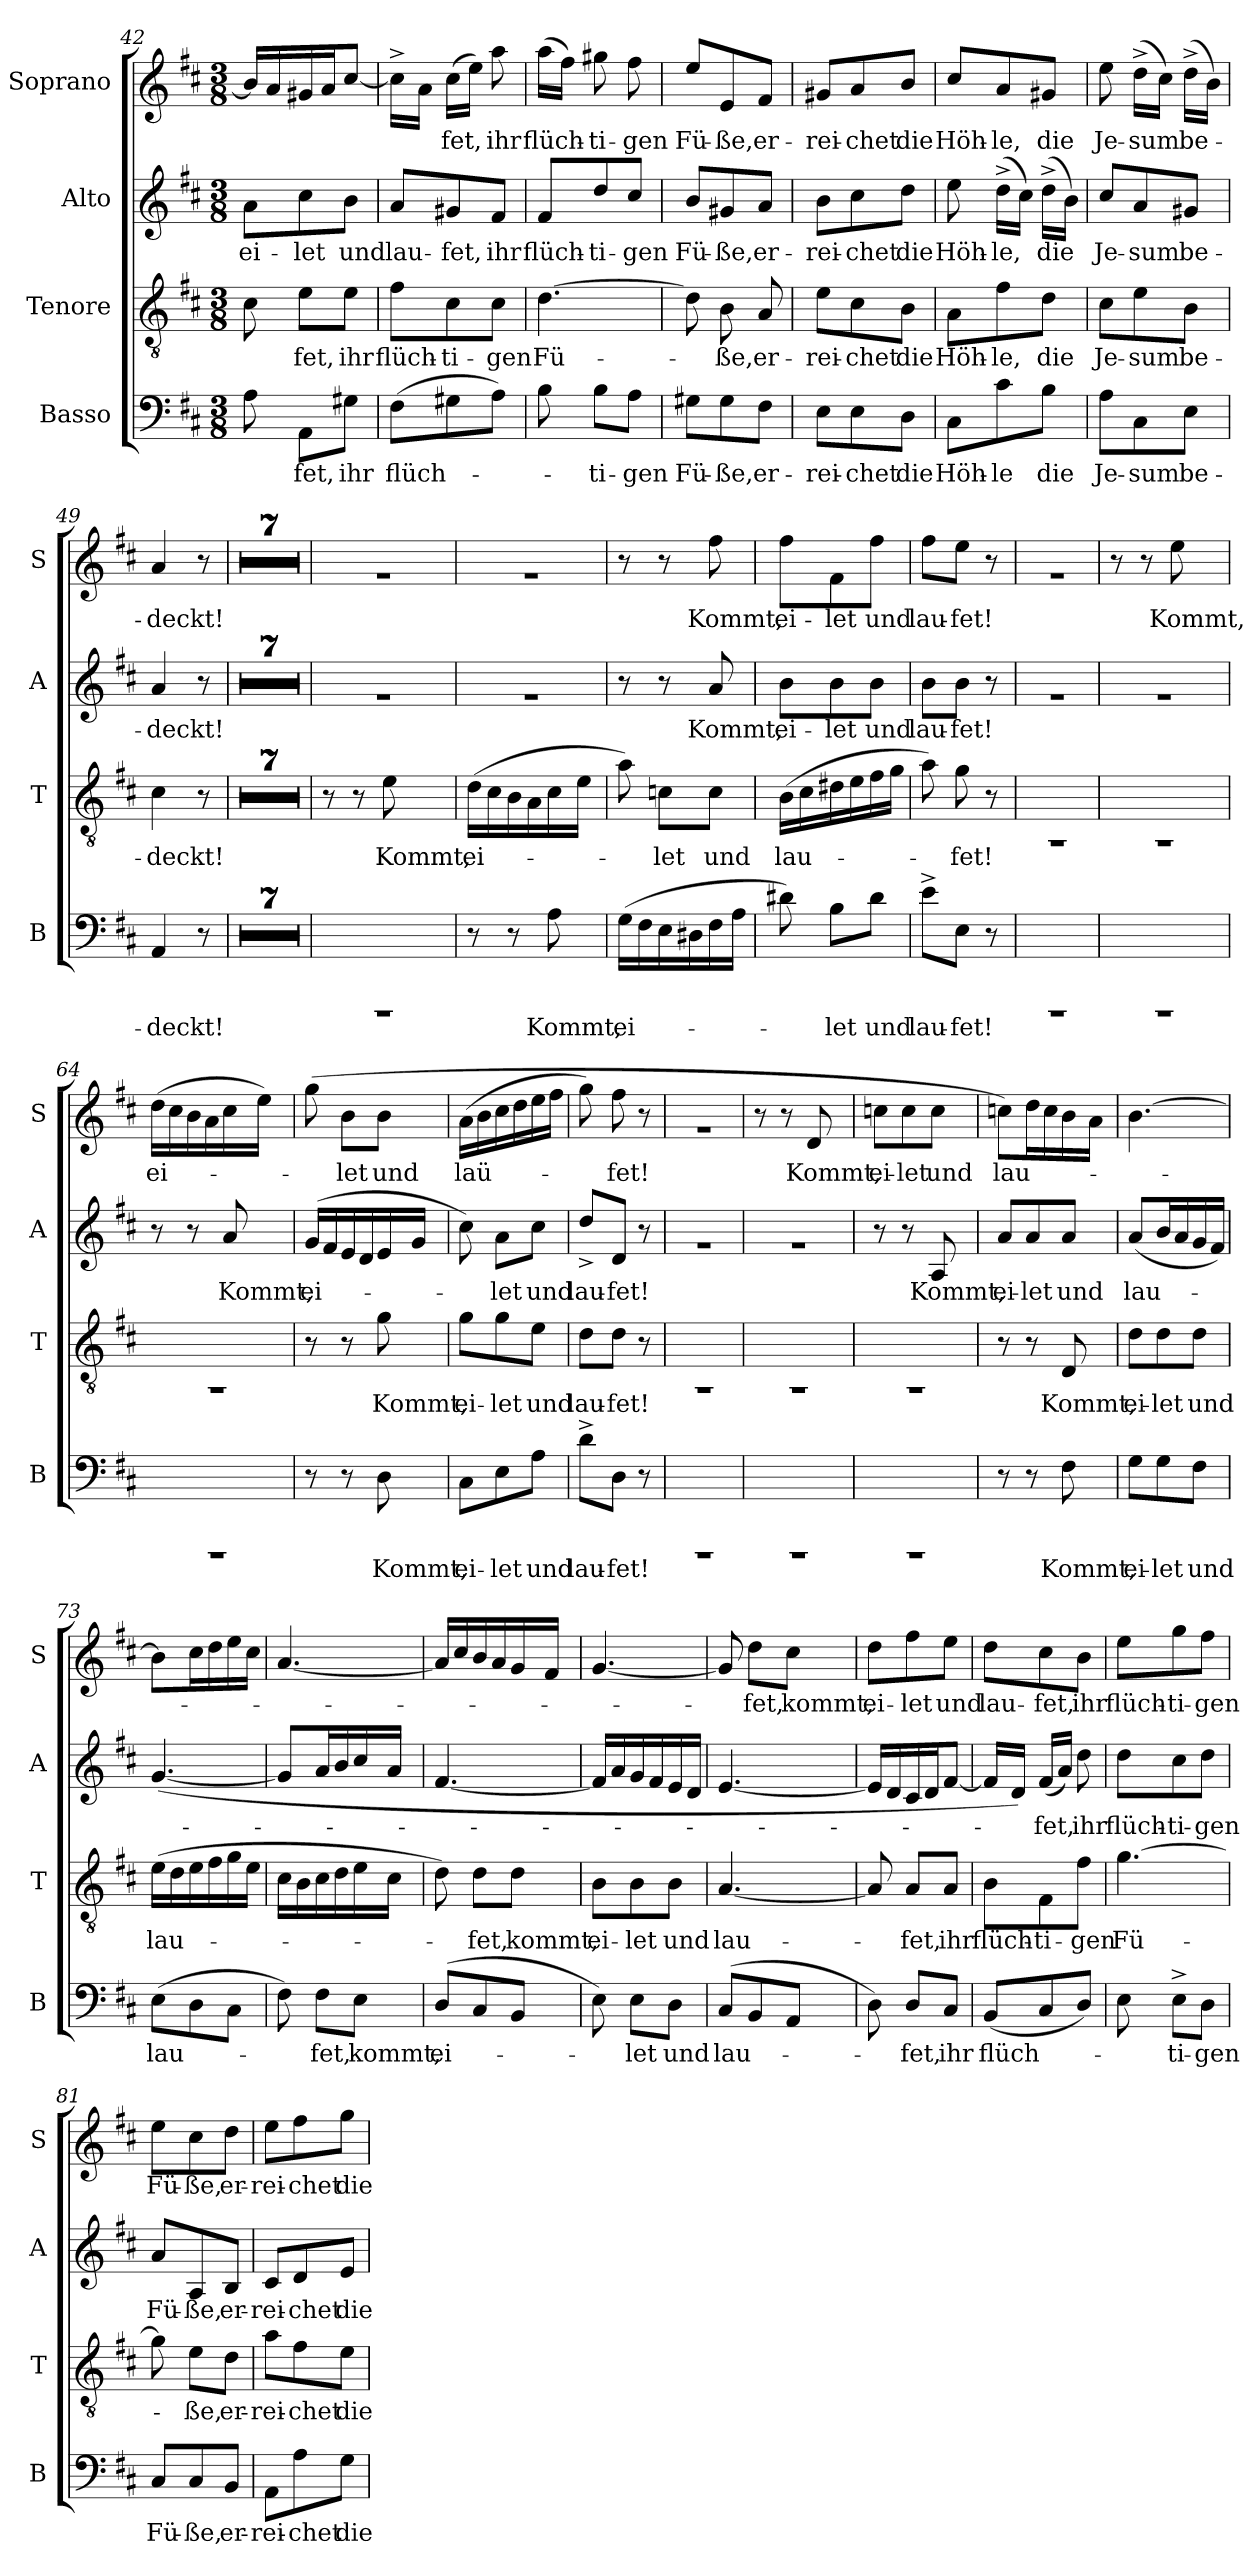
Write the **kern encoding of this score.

**kern	**text	**kern	**text	**kern	**text	**kern	**text
*part4	*part4	*part3	*part3	*part2	*part2	*part1	*part1
*staff4	*staff4	*staff3	*staff3	*staff2	*staff2	*staff1	*staff1
*I"Basso	*	*I"Tenore	*	*I"Alto	*	*I"Soprano	*
*I'B	*	*I'T	*	*I'A	*	*I'S	*
*clefF4	*	*clefGv2	*	*clefG2	*	*clefG2	*
*k[f#c#]	*	*k[f#c#]	*	*k[f#c#]	*	*k[f#c#]	*
*D:	*	*D:	*	*D:	*	*D:	*
*M3/8	*	*M3/8	*	*M3/8	*	*M3/8	*
=42	=42	=42	=42	=42	=42	=42	=42
!	!	!	!	!	!LO:LY:b:cj	!	!
8A\	.	8c#\	.	8a\L	ei-	16b/L]	.
.	.	.	.	.	.	16a/	.
!	!LO:LY:b:cj	!	!LO:LY:b:cj	!	!LO:LY:b:cj	!	!
8AA\L	-fet,	8e\L	-fet,	8cc#\	-let	16g#X/	.
.	.	.	.	.	.	16a/	.
!	!LO:LY:b:cj	!	!LO:LY:b:cj	!	!LO:LY:b:cj	!	!
8G#X\J	ihr	8e\J	ihr	8b\J	und	[>8cc#/J	.
=43	=43	=43	=43	=43	=43	=43	=43
!	!LO:LY:b:cj	!	!LO:LY:b:cj	!	!LO:LY:b:cj	!	!
(>8F#\L	flüch-	8f#\L	flüch-	8a/L	lau-	16cc#^<\L]	.
.	.	.	.	.	.	16a\J	.
!	!	!	!LO:LY:b:cj	!	!LO:LY:b:cj	!	!LO:LY:b
8G#X\	.	8c#\	-ti-	8g#X/	-fet,	(>16cc#\L	-fet,
.	.	.	.	.	.	16ee\J)	.
!	!	!	!LO:LY:b:cj	!	!LO:LY:b:cj	!	!LO:LY:b:cj
8A\J)	.	8c#\J	-gen	8f#/J	ihr	8aa\	ihr
!!LO:LB:g=z
=44	=44	=44	=44	=44	=44	=44	=44
!	!	!	!LO:LY:b:cj	!	!LO:LY:b:cj	!	!LO:LY:b:cj
8B\	.	[>4.d\	Fü-	8f#/L	flüch-	(>16aa\L	flüch-
.	.	.	.	.	.	16ff#\J)	.
!	!LO:LY:b:cj	!	!	!	!LO:LY:b:cj	!	!LO:LY:b:cj
8B\L	-ti-	.	.	8dd/	-ti-	8gg#X\	-ti-
!	!LO:LY:b:rj	!	!	!	!LO:LY:b:rj	!	!LO:LY:b:rj
8A\J	-gen	.	.	8cc#/J	-gen	8ff#\	-gen
=45	=45	=45	=45	=45	=45	=45	=45
!	!LO:LY:b	!	!	!	!LO:LY:b	!	!LO:LY:b
8G#X\L	Fü-	8d\]	.	8b/L	Fü-	8ee/L	Fü-
!	!LO:LY:b:cj	!	!LO:LY:b:cj	!	!LO:LY:b:cj	!	!LO:LY:b:cj
8G#\	-ße,	8B\	-ße,	8g#X/	-ße,	8e/	-ße,
!	!LO:LY:b:cj	!	!LO:LY:b:cj	!	!LO:LY:b:cj	!	!LO:LY:b:cj
8F#\J	er-	8A/	er-	8a/J	er-	8f#/J	er-
=46	=46	=46	=46	=46	=46	=46	=46
!	!LO:LY:b	!	!LO:LY:b	!	!LO:LY:b	!	!LO:LY:b
8E\L	-rei-	8e\L	-rei-	8b\L	-rei-	8g#X/L	-rei-
!	!LO:LY:b:cj	!	!LO:LY:b:cj	!	!LO:LY:b:cj	!	!LO:LY:b:cj
8E\	-chet	8c#\	-chet	8cc#\	-chet	8a/	-chet
!	!LO:LY:b:cj	!	!LO:LY:b:cj	!	!LO:LY:b:cj	!	!LO:LY:b:cj
8D\J	die	8B\J	die	8dd\J	die	8b/J	die
=47	=47	=47	=47	=47	=47	=47	=47
!	!LO:LY:b:cj	!	!LO:LY:b:cj	!	!LO:LY:b:cj	!	!LO:LY:b:cj
8C#\L	Höh-	8A\L	Höh-	8ee\	Höh-	8cc#/L	Höh-
!	!LO:LY:b:rj	!	!LO:LY:b:rj	!	!LO:LY:b:rj	!	!LO:LY:b:rj
8c#\	-le	8f#\	-le,	(>16dd^<\L	-le,	8a/	-le,
.	.	.	.	16cc#\J)	.	.	.
!	!LO:LY:b:cj	!	!LO:LY:b:cj	!	!LO:LY:b:cj	!	!LO:LY:b:cj
8B\J	die	8d\J	die	(>16dd^<\L	die	8g#X/J	die
.	.	.	.	16b\J)	.	.	.
=48	=48	=48	=48	=48	=48	=48	=48
!	!LO:LY:b	!	!LO:LY:b	!	!LO:LY:b	!	!LO:LY:b:cj
8A\L	Je-	8c#\L	Je-	8cc#/L	Je-	8ee\	Je-
!	!LO:LY:b:cj	!	!LO:LY:b:cj	!	!LO:LY:b:cj	!	!LO:LY:b
8C#\	-sum	8e\	-sum	8a/	-sum	(>16dd^<\L	-sum
.	.	.	.	.	.	16cc#\J)	.
!	!LO:LY:b:cj	!	!LO:LY:b:cj	!	!LO:LY:b:cj	!	!LO:LY:b:cj
8E\J	be-	8B\J	be-	8g#X/J	be-	(>16dd^<\L	be-
.	.	.	.	.	.	16b\J)	.
=49	=49	=49	=49	=49	=49	=49	=49
!	!LO:LY:b:cj	!	!LO:LY:b:cj	!	!LO:LY:b:cj	!	!LO:LY:b:cj
4AA/	-deckt!	4c#\	-deckt!	4a/	-deckt!	4a/	-deckt!
8r	.	8r	.	8r	.	8r	.
=50	=50	=50	=50	=50	=50	=50	=50
4.r	.	4.r	.	4.r	.	4.r	.
=51	=51	=51	=51	=51	=51	=51	=51
4.r	.	4.r	.	4.r	.	4.r	.
=52	=52	=52	=52	=52	=52	=52	=52
4.r	.	4.r	.	4.r	.	4.r	.
=53	=53	=53	=53	=53	=53	=53	=53
4.r	.	4.r	.	4.r	.	4.r	.
=54	=54	=54	=54	=54	=54	=54	=54
4.r	.	4.r	.	4.r	.	4.r	.
=55	=55	=55	=55	=55	=55	=55	=55
4.r	.	4.r	.	4.r	.	4.r	.
=56	=56	=56	=56	=56	=56	=56	=56
4.r	.	4.r	.	4.r	.	4.r	.
=57	=57	=57	=57	=57	=57	=57	=57
!LO:N:vis=1	!	!	!	!LO:N:vis=1	!	!LO:N:vis=1	!
4.rEEE	.	8r	.	4.ra	.	4.ra	.
.	.	8r	.	.	.	.	.
!	!	!	!LO:LY:b:cj	!	!	!	!
.	.	8e\	Kommt,	.	.	.	.
!!LO:LB:g=z
=58	=58	=58	=58	=58	=58	=58	=58
!	!	!	!LO:LY:b:cj	!LO:N:vis=1	!	!LO:N:vis=1	!
8r	.	(>16d\L	ei-	4.ra	.	4.ra	.
.	.	16c#\	.	.	.	.	.
8r	.	16B\	.	.	.	.	.
.	.	16A\	.	.	.	.	.
!	!LO:LY:b:cj	!	!	!	!	!	!
8A\	Kommt,	16c#\	.	.	.	.	.
.	.	16e\J	.	.	.	.	.
=59	=59	=59	=59	=59	=59	=59	=59
!	!LO:LY:b:cj	!	!	!	!	!	!
(>16G\L	ei-	8a\)	.	8r	.	8r	.
16F#\	.	.	.	.	.	.	.
!	!	!	!LO:LY:b:cj	!	!	!	!
16E\	.	8cn\L	-let	8r	.	8r	.
16D#X\	.	.	.	.	.	.	.
!	!	!	!LO:LY:b:cj	!	!LO:LY:b:cj	!	!LO:LY:b:cj
16F#\	.	8c\J	und	8a/	Kommt,	8ff#\	Kommt,
16A\J	.	.	.	.	.	.	.
=60	=60	=60	=60	=60	=60	=60	=60
!	!	!	!LO:LY:b:cj	!	!LO:LY:b:cj	!	!LO:LY:b:cj
8d#X\)	.	(>16B\L	lau-	8b\L	ei-	8ff#\L	ei-
.	.	16c#\	.	.	.	.	.
!	!LO:LY:b:cj	!	!	!	!LO:LY:b:cj	!	!LO:LY:b:cj
8B\L	-let	16d#X\	.	8b\	-let	8f#\	-let
.	.	16e\	.	.	.	.	.
!	!LO:LY:b:cj	!	!	!	!LO:LY:b:cj	!	!LO:LY:b:cj
8d#\J	und	16f#\	.	8b\J	und	8ff#\J	und
.	.	16g\J	.	.	.	.	.
=61	=61	=61	=61	=61	=61	=61	=61
!	!LO:LY:b	!	!	!	!LO:LY:b	!	!LO:LY:b
8e^<\L	lau-	8a\)	.	8b\L	lau-	8ff#\L	lau-
!	!LO:LY:b:cj	!	!LO:LY:b:cj	!	!LO:LY:b:cj	!	!LO:LY:b:cj
8E\J	-fet!	8g\	-fet!	8b\J	-fet!	8ee\J	-fet!
8r	.	8r	.	8r	.	8r	.
=62	=62	=62	=62	=62	=62	=62	=62
!LO:N:vis=1	!	!LO:N:vis=1	!	!LO:N:vis=1	!	!LO:N:vis=1	!
4.rEEE	.	4.rAA	.	4.ra	.	4.ra	.
=63	=63	=63	=63	=63	=63	=63	=63
!LO:N:vis=1	!	!LO:N:vis=1	!	!LO:N:vis=1	!	!	!
4.rEEE	.	4.rAA	.	4.ra	.	8r	.
.	.	.	.	.	.	8r	.
!	!	!	!	!	!	!	!LO:LY:b:cj
.	.	.	.	.	.	8ee\	Kommt,
=64	=64	=64	=64	=64	=64	=64	=64
!LO:N:vis=1	!	!LO:N:vis=1	!	!	!	!	!LO:LY:b:cj
4.rEEE	.	4.rAA	.	8r	.	(>16dd\L	ei-
.	.	.	.	.	.	16cc#\	.
.	.	.	.	8r	.	16b\	.
.	.	.	.	.	.	16a\	.
!	!	!	!	!	!LO:LY:b:cj	!	!
.	.	.	.	8a/	Kommt,	16cc#\	.
.	.	.	.	.	.	16ee\J)	.
!!LO:PB:g=z
=65	=65	=65	=65	=65	=65	=65	=65
!	!	!	!	!	!LO:LY:b:cj	!	!
8r	.	8r	.	(<16g/L	ei-	(<8gg\	.
.	.	.	.	16f#/	.	.	.
!	!	!	!	!	!	!	!LO:LY:b:cj
8r	.	8r	.	16e/	.	8b\L	-let
.	.	.	.	16d/	.	.	.
!	!LO:LY:b:cj	!	!LO:LY:b:cj	!	!	!	!LO:LY:b:cj
8D\	Kommt,	8g\	Kommt,	16e/	.	8b\J	und
.	.	.	.	16g/J	.	.	.
=66	=66	=66	=66	=66	=66	=66	=66
!	!LO:LY:b:cj	!	!LO:LY:b:cj	!	!	!	!LO:LY:b:cj
8C#\L	ei-	8g\L	ei-	8cc#\)	.	(>16a\L	laü-
.	.	.	.	.	.	16b\	.
!	!LO:LY:b:cj	!	!LO:LY:b:cj	!	!LO:LY:b:cj	!	!
8E\	-let	8g\	-let	8a\L	-let	16cc#\	.
.	.	.	.	.	.	16dd\	.
!	!LO:LY:b:cj	!	!LO:LY:b:cj	!	!LO:LY:b:cj	!	!
8A\J	und	8e\J	und	8cc#\J	und	16ee\	.
.	.	.	.	.	.	16ff#\J	.
=67	=67	=67	=67	=67	=67	=67	=67
!	!LO:LY:b	!	!LO:LY:b	!	!LO:LY:b	!	!
8d^<\L	lau-	8d\L	lau-	8dd^>/L	lau-	8gg\)	.
!	!LO:LY:b:cj	!	!LO:LY:b:cj	!	!LO:LY:b:cj	!	!LO:LY:b:cj
8D\J	-fet!	8d\J	-fet!	8d/J	-fet!	8ff#\	-fet!
8r	.	8r	.	8r	.	8r	.
=68	=68	=68	=68	=68	=68	=68	=68
!LO:N:vis=1	!	!LO:N:vis=1	!	!LO:N:vis=1	!	!LO:N:vis=1	!
4.rEEE	.	4.rAA	.	4.ra	.	4.ra	.
=69	=69	=69	=69	=69	=69	=69	=69
!LO:N:vis=1	!	!LO:N:vis=1	!	!LO:N:vis=1	!	!	!
4.rEEE	.	4.rAA	.	4.ra	.	8r	.
.	.	.	.	.	.	8r	.
!	!	!	!	!	!	!	!LO:LY:b:cj
.	.	.	.	.	.	8d/	Kommt,
=70	=70	=70	=70	=70	=70	=70	=70
!LO:N:vis=1	!	!LO:N:vis=1	!	!	!	!	!LO:LY:b:cj
4.rEEE	.	4.rAA	.	8r	.	8ccn\L	ei-
!	!	!	!	!	!	!	!LO:LY:b:cj
.	.	.	.	8r	.	8cc\	-let
!	!	!	!	!	!LO:LY:b:cj	!	!LO:LY:b:cj
.	.	.	.	8A/	Kommt,	8cc\J	und
=71	=71	=71	=71	=71	=71	=71	=71
!	!	!	!	!	!LO:LY:b:cj	!	!LO:LY:b:cj
8r	.	8r	.	8a/L	ei-	8ccn\L)	lau-
!	!	!	!	!	!LO:LY:b:cj	!	!
8r	.	8r	.	8a/	-let	16dd\	.
.	.	.	.	.	.	16cc\	.
!	!LO:LY:b:cj	!	!LO:LY:b:cj	!	!LO:LY:b:cj	!	!
8F#\	Kommt,	8D/	Kommt,	8a/J	und	16b\	.
.	.	.	.	.	.	16a\J	.
=72	=72	=72	=72	=72	=72	=72	=72
!	!LO:LY:b:cj	!	!LO:LY:b:cj	!	!LO:LY:b:cj	!	!
8G\L	ei-	8d\L	ei-	(>8a/L	lau-	[<4.b\	.
!	!LO:LY:b:cj	!	!LO:LY:b:cj	!	!	!	!
8G\	-let	8d\	-let	16b/	.	.	.
.	.	.	.	16a/	.	.	.
!	!LO:LY:b:cj	!	!LO:LY:b:cj	!	!	!	!
8F#\J	und	8d\J	und	16g/	.	.	.
.	.	.	.	16f#/J)	.	.	.
!!LO:LB:g=z
=73	=73	=73	=73	=73	=73	=73	=73
!	!LO:LY:b:cj	!	!LO:LY:b:cj	!	!	!	!
(>8E\L	lau-	(>16e\L	lau-	(>[<4.g/	.	8b\L]	.
.	.	16d\	.	.	.	.	.
8D\	.	16e\	.	.	.	16cc#\	.
.	.	16f#\	.	.	.	16dd\	.
8C#\J	.	16g\	.	.	.	16ee\	.
.	.	16e\J	.	.	.	16cc#\J	.
=74	=74	=74	=74	=74	=74	=74	=74
8F#\)	.	16c#\L	.	8g/L]	.	[<4.a/	.
.	.	16B\	.	.	.	.	.
!	!LO:LY:b:cj	!	!	!	!	!	!
8F#\L	-fet,	16c#\	.	16a/	.	.	.
.	.	16d\	.	16b/	.	.	.
!	!LO:LY:b:cj	!	!	!	!	!	!
8E\J	kommt,	16e\	.	16cc#/	.	.	.
.	.	16c#\J	.	16a/J	.	.	.
=75	=75	=75	=75	=75	=75	=75	=75
!	!LO:LY:b:cj	!	!	!	!	!	!
(>8D/L	ei-	8d\)	.	[<4.f#/	.	16a/L]	.
.	.	.	.	.	.	16cc#/	.
!	!	!	!LO:LY:b:cj	!	!	!	!
8C#/	.	8d\L	-fet,	.	.	16b/	.
.	.	.	.	.	.	16a/	.
!	!	!	!LO:LY:b:cj	!	!	!	!
8BB/J	.	8d\J	kommt,	.	.	16g/	.
.	.	.	.	.	.	16f#/J	.
=76	=76	=76	=76	=76	=76	=76	=76
!	!	!	!LO:LY:b:cj	!	!	!	!
8E\)	.	8B\L	ei-	16f#/L]	.	[<4.g/	.
.	.	.	.	16a/	.	.	.
!	!LO:LY:b:cj	!	!LO:LY:b:cj	!	!	!	!
8E\L	-let	8B\	-let	16g/	.	.	.
.	.	.	.	16f#/	.	.	.
!	!LO:LY:b:cj	!	!LO:LY:b:cj	!	!	!	!
8D\J	und	8B\J	und	16e/	.	.	.
.	.	.	.	16d/J	.	.	.
=77	=77	=77	=77	=77	=77	=77	=77
!	!LO:LY:b:cj	!	!LO:LY:b:cj	!	!	!	!
(>8C#/L	lau-	[<4.A/	lau-	[<4.e/	.	8g/]	.
!	!	!	!	!	!	!	!LO:LY:b:cj
8BB/	.	.	.	.	.	8dd\L	-fet,
!	!	!	!	!	!	!	!LO:LY:b:cj
8AA/J	.	.	.	.	.	8cc#\J	kommt,
=78	=78	=78	=78	=78	=78	=78	=78
!	!	!	!	!	!	!	!LO:LY:b:cj
8D\)	.	8A/]	.	16e/L]	.	8dd\L	ei-
.	.	.	.	16d/	.	.	.
!	!LO:LY:b:cj	!	!LO:LY:b:cj	!	!	!	!LO:LY:b:cj
8D/L	-fet,	8A/L	-fet,	16c#/	.	8ff#\	-let
.	.	.	.	16d/	.	.	.
!	!LO:LY:b:cj	!	!LO:LY:b:cj	!	!	!	!LO:LY:b:cj
8C#/J	ihr	8A/J	ihr	[<8f#/J	.	8ee\J	und
=79	=79	=79	=79	=79	=79	=79	=79
!	!LO:LY:b:cj	!	!LO:LY:b:cj	!	!	!	!LO:LY:b:cj
(<8BB/L	flüch-	8B\L	flüch-	16f#/L]	.	8dd\L	lau-
.	.	.	.	16d/J)	.	.	.
!	!	!	!LO:LY:b:cj	!	!LO:LY:b	!	!LO:LY:b:cj
8C#/	.	8F#\	-ti-	(<16f#/L	-fet,	8cc#\	-fet,
.	.	.	.	16a/J)	.	.	.
!	!	!	!LO:LY:b:cj	!	!LO:LY:b:cj	!	!LO:LY:b:cj
8D/J)	.	8f#\J	-gen	8dd\	ihr	8b\J	ihr
!!LO:LB:g=z
=80	=80	=80	=80	=80	=80	=80	=80
!	!	!	!LO:LY:b:cj	!	!LO:LY:b	!	!LO:LY:b
8E\	.	[>4.g\	Fü-	8dd\L	flüch-	8ee\L	flüch-
!	!LO:LY:b	!	!	!	!LO:LY:b:cj	!	!LO:LY:b:cj
8E^<\L	-ti-	.	.	8cc#\	-ti-	8gg\	-ti-
!	!LO:LY:b:cj	!	!	!	!LO:LY:b:rj	!	!LO:LY:b:rj
8D\J	-gen	.	.	8dd\J	-gen	8ff#\J	-gen
=81	=81	=81	=81	=81	=81	=81	=81
!	!LO:LY:b	!	!	!	!LO:LY:b	!	!LO:LY:b
8C#/L	Fü-	8g\]	.	8a/L	Fü-	8ee\L	Fü-
!	!LO:LY:b:cj	!	!LO:LY:b:cj	!	!LO:LY:b:cj	!	!LO:LY:b:cj
8C#/	-ße,	8e\L	-ße,	8A/	-ße,	8cc#\	-ße,
!	!LO:LY:b:cj	!	!LO:LY:b:cj	!	!LO:LY:b:cj	!	!LO:LY:b:cj
8BB/J	er-	8d\J	er-	8B/J	er-	8dd\J	er-
=82	=82	=82	=82	=82	=82	=82	=82
!	!LO:LY:b	!	!LO:LY:b	!	!LO:LY:b	!	!LO:LY:b
8AA\L	-rei-	8a\L	-rei-	8c#/L	-rei-	8ee\L	-rei-
!	!LO:LY:b:cj	!	!LO:LY:b:cj	!	!LO:LY:b:cj	!	!LO:LY:b:cj
8A\	-chet	8f#\	-chet	8d/	-chet	8ff#\	-chet
!	!LO:LY:b:cj	!	!LO:LY:b:cj	!	!LO:LY:b:cj	!	!LO:LY:b:cj
8G\J	die	8e\J	die	8e/J	die	8gg\J	die
=	=	=	=	=	=	=	=
*-	*-	*-	*-	*-	*-	*-	*-
